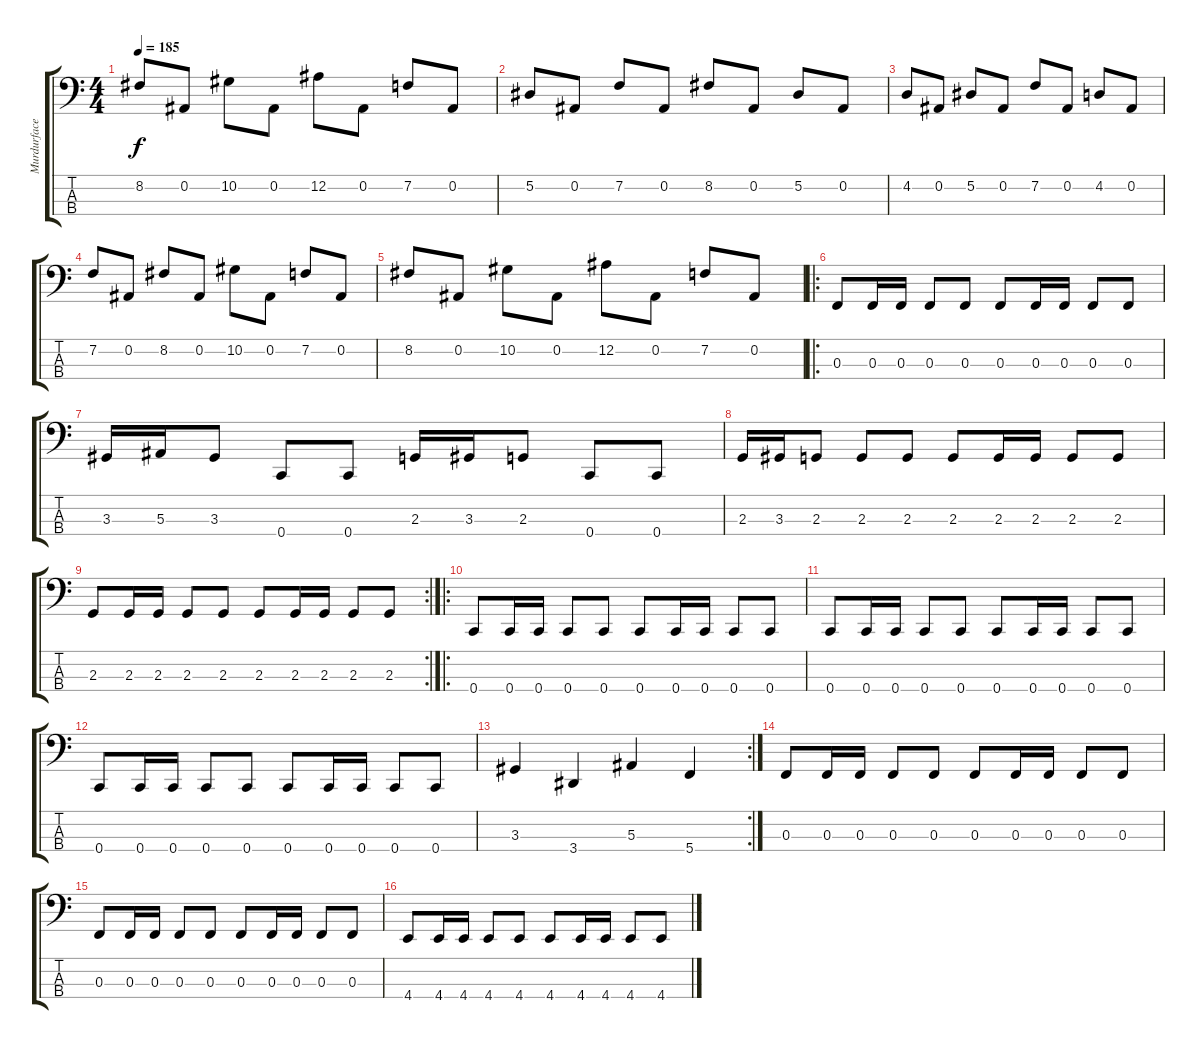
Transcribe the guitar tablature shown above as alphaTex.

\track ("Murdurface" "Murdurface") {instrument electricbasspick}
\staff {score tabs}
\tuning (Eb2 Bb1 F1 C1) {hide}
\ts (4 4)
\tempo 185
\clef f4
\ks c
8.2.8{dy f} 0.2.8 10.2.8 0.2.8 12.2.8 0.2.8 7.2.8 0.2.8 |
5.2.8 0.2.8 7.2.8 0.2.8 8.2.8 0.2.8 5.2.8 0.2.8 |
4.2.8 0.2.8 5.2.8 0.2.8 7.2.8 0.2.8 4.2.8 0.2.8 |
7.2.8 0.2.8 8.2.8 0.2.8 10.2.8 0.2.8 7.2.8 0.2.8 |
8.2.8 0.2.8 10.2.8 0.2.8 12.2.8 0.2.8 7.2.8 0.2.8 |
\ro
0.3.8 0.3.16 0.3.16 0.3.8 0.3.8 0.3.8 0.3.16 0.3.16 0.3.8 0.3.8 |
3.3.16 5.3.16 3.3.8 0.4.8 0.4.8 2.3.16 3.3.16 2.3.8 0.4.8 0.4.8 |
2.3.16 3.3.16 2.3.8 2.3.8 2.3.8 2.3.8 2.3.16 2.3.16 2.3.8 2.3.8 |
\rc 2
2.3.8 2.3.16 2.3.16 2.3.8 2.3.8 2.3.8 2.3.16 2.3.16 2.3.8 2.3.8 |
\ro
0.4.8 0.4.16 0.4.16 0.4.8 0.4.8 0.4.8 0.4.16 0.4.16 0.4.8 0.4.8 |
0.4.8 0.4.16 0.4.16 0.4.8 0.4.8 0.4.8 0.4.16 0.4.16 0.4.8 0.4.8 |
0.4.8 0.4.16 0.4.16 0.4.8 0.4.8 0.4.8 0.4.16 0.4.16 0.4.8 0.4.8 |
\rc 2
3.3.4 3.4.4 5.3.4 5.4.4 |
0.3.8 0.3.16 0.3.16 0.3.8 0.3.8 0.3.8 0.3.16 0.3.16 0.3.8 0.3.8 |
0.3.8 0.3.16 0.3.16 0.3.8 0.3.8 0.3.8 0.3.16 0.3.16 0.3.8 0.3.8 |
4.4.8 4.4.16 4.4.16 4.4.8 4.4.8 4.4.8 4.4.16 4.4.16 4.4.8 4.4.8
